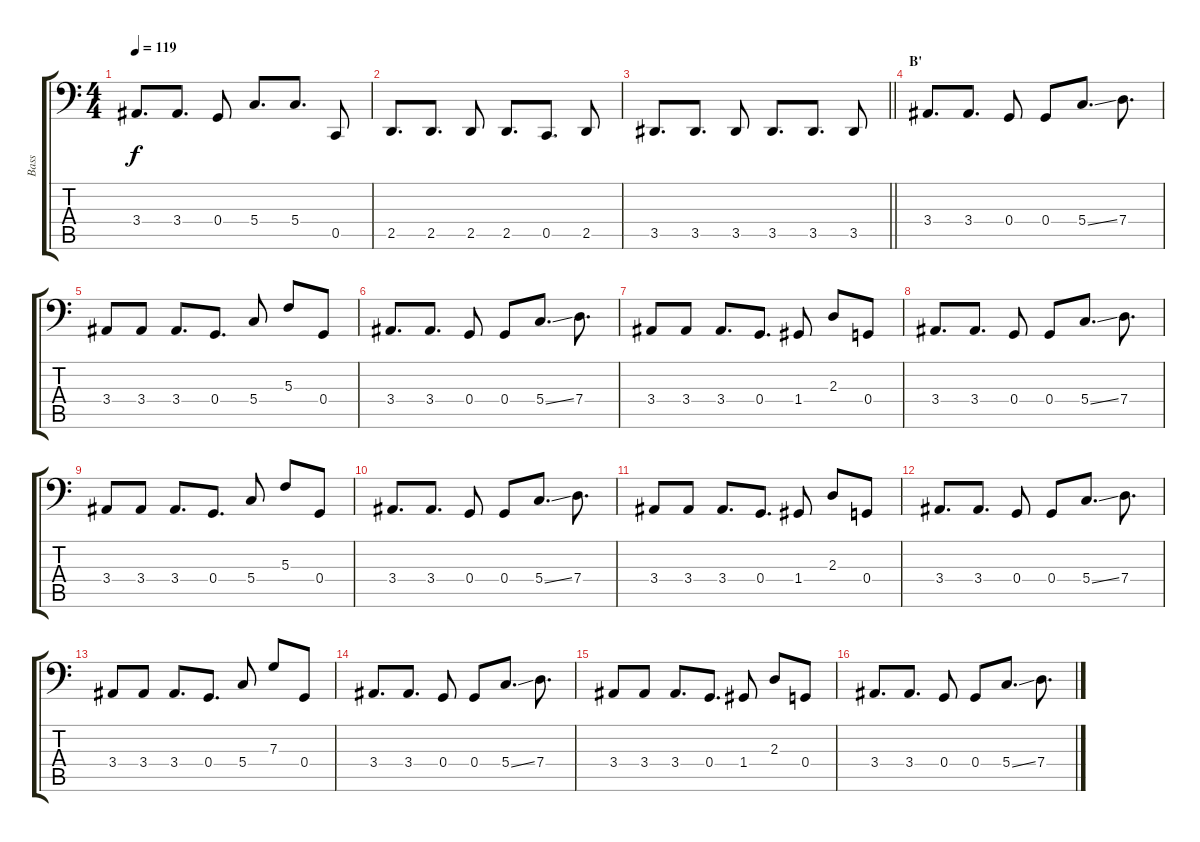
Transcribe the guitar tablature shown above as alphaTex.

\track ("Bass" "Bass") {instrument electricbasspick}
\staff {score tabs}
\tuning (Bb2 F2 C2 G1 C1 A0) {hide}
\ts (4 4)
\tempo 119
\clef f4
\ks c
3.4.8{d dy f} 3.4.8{d} 0.4.8 5.4.8{d} 5.4.8{d} 0.5.8 |
2.5.8{d} 2.5.8{d} 2.5.8 2.5.8{d} 0.5.8{d} 2.5.8 |
\barLineRight lightlight
3.5.8{d} 3.5.8{d} 3.5.8 3.5.8{d} 3.5.8{d} 3.5.8 |
\section ("" "B'")
3.4.8{d} 3.4.8{d} 0.4.8 0.4.8 5.4{ss}.8{d} 7.4.8{d} |
3.4.8 3.4.8 3.4.8{d} 0.4.8{d} 5.4.8 5.3.8 0.4.8 |
3.4.8{d} 3.4.8{d} 0.4.8 0.4.8 5.4{ss}.8{d} 7.4.8{d} |
3.4.8 3.4.8 3.4.8{d} 0.4.8{d} 1.4.8 2.3.8 0.4.8 |
3.4.8{d} 3.4.8{d} 0.4.8 0.4.8 5.4{ss}.8{d} 7.4.8{d} |
3.4.8 3.4.8 3.4.8{d} 0.4.8{d} 5.4.8 5.3.8 0.4.8 |
3.4.8{d} 3.4.8{d} 0.4.8 0.4.8 5.4{ss}.8{d} 7.4.8{d} |
3.4.8 3.4.8 3.4.8{d} 0.4.8{d} 1.4.8 2.3.8 0.4.8 |
3.4.8{d} 3.4.8{d} 0.4.8 0.4.8 5.4{ss}.8{d} 7.4.8{d} |
3.4.8 3.4.8 3.4.8{d} 0.4.8{d} 5.4.8 7.3.8 0.4.8 |
3.4.8{d} 3.4.8{d} 0.4.8 0.4.8 5.4{ss}.8{d} 7.4.8{d} |
3.4.8 3.4.8 3.4.8{d} 0.4.8{d} 1.4.8 2.3.8 0.4.8 |
3.4.8{d} 3.4.8{d} 0.4.8 0.4.8 5.4{ss}.8{d} 7.4.8{d}
